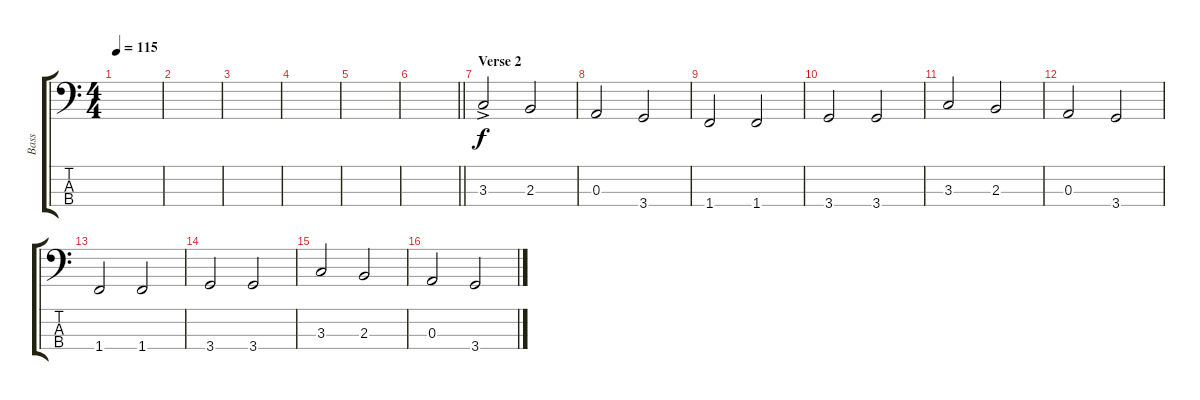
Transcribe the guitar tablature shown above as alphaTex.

\track ("Bass" "Bass") {instrument electricbasspick}
\staff {score tabs}
\tuning (G2 D2 A1 E1) {hide}
\ts (4 4)
\tempo 115
\clef f4
\ks c
|
|
|
|
|
\barLineRight lightlight
|
\section ("" "Verse 2")
3.3{ac}.2 2.3.2{dy f} |
0.3.2 3.4.2 |
1.4.2 1.4.2 |
3.4.2 3.4.2 |
3.3.2 2.3.2 |
0.3.2 3.4.2 |
1.4.2 1.4.2 |
3.4.2 3.4.2 |
3.3.2 2.3.2 |
0.3.2 3.4.2
